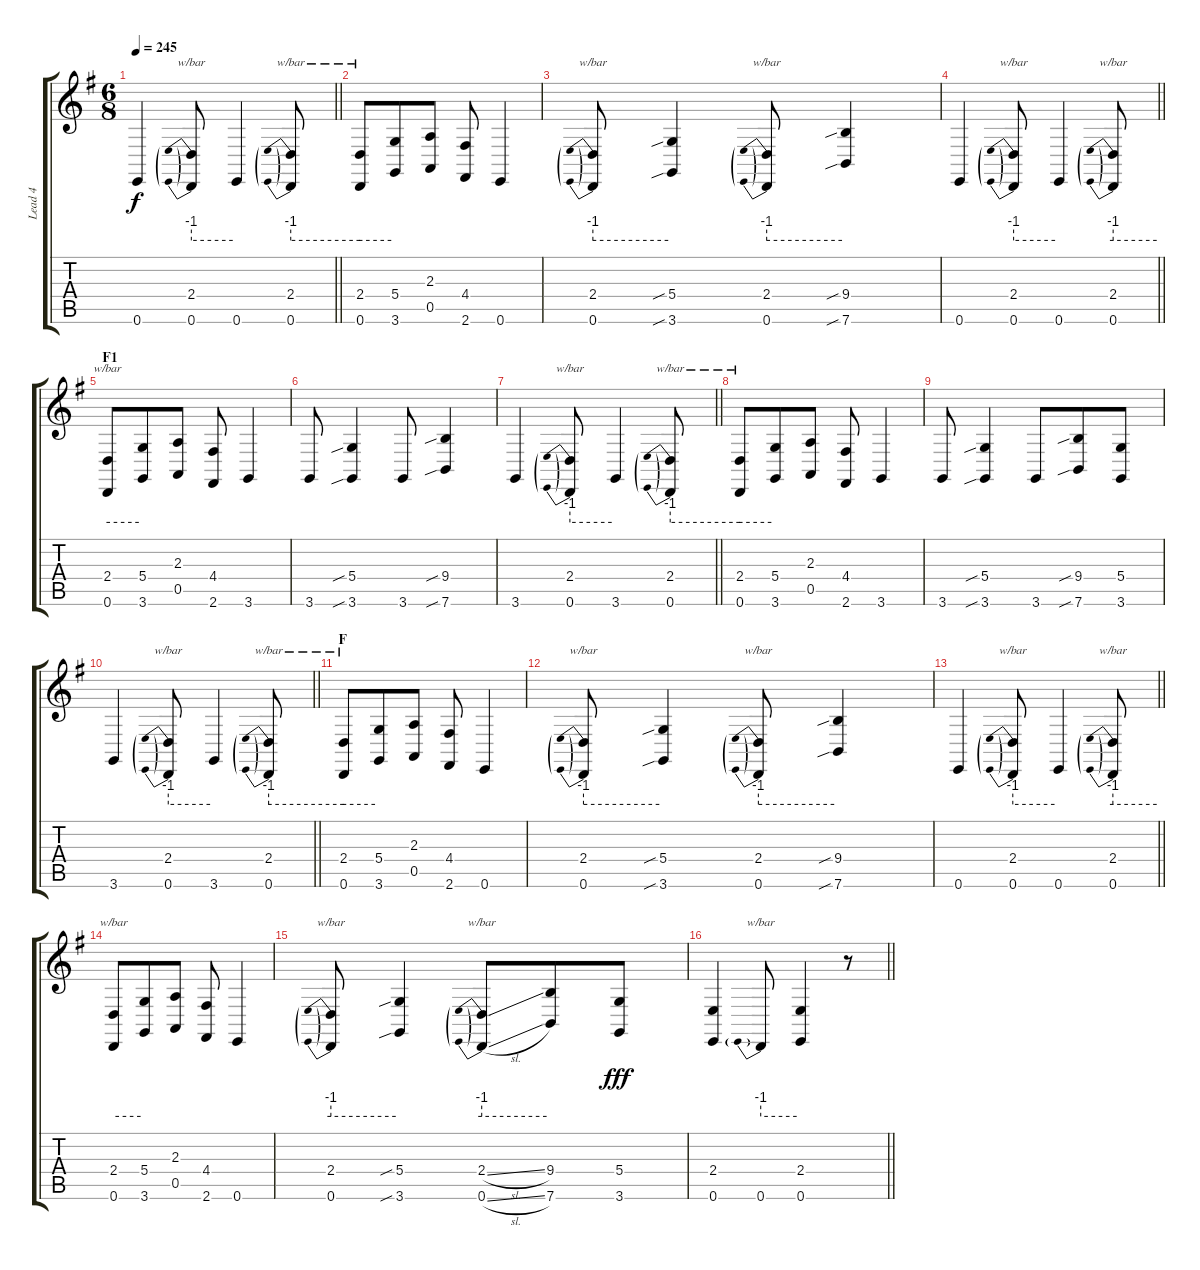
\track ("Lead 4" "Lead 4") {instrument lead2sawtooth}
\staff {score tabs}
\tuning (E4 B3 G3 D3 A2 E2) {hide}
\ts (6 8)
\tempo 245
\clef g2
\barLineRight lightlight
\ks eminor
0.6.4{dy f} (2.4 0.6).8{tbe (predive default 0 -4 60 -4)} 0.6.4 (2.4 0.6).8{tbe (predive default 0 -4 60 -4)} |
\section ("" "")
(2.4 0.6).8{tbe (hold default 0 -4 60 -4)} (5.4 3.6).8 (2.3 0.5).8 (4.4 2.6).8 0.6.4 |
(2.4 0.6).8{tbe (predive default 0 -4 60 -4)} (5.4{sib} 3.6{sib}).4 (2.4 0.6).8{tbe (predive default 0 -4 60 -4)} (9.4{sib} 7.6{sib}).4 |
\barLineRight lightlight
0.6.4 (2.4 0.6).8{tbe (predive default 0 -4 60 -4)} 0.6.4 (2.4 0.6).8{tbe (predive default 0 -4 60 -4)} |
\section ("" "F1")
(2.4 0.6).8{tbe (hold default 0 -4 60 -4)} (5.4 3.6).8 (2.3 0.5).8 (4.4 2.6).8 3.6.4 |
3.6.8 (5.4{sib} 3.6{sib}).4 3.6.8 (9.4{sib} 7.6{sib}).4 |
\barLineRight lightlight
3.6.4 (2.4 0.6).8{tbe (predive default 0 -4 60 -4)} 3.6.4 (2.4 0.6).8{tbe (predive default 0 -4 60 -4)} |
\section ("" "")
(2.4 0.6).8{tbe (hold default 0 -4 60 -4)} (5.4 3.6).8 (2.3 0.5).8 (4.4 2.6).8 3.6.4 |
3.6.8 (5.4{sib} 3.6{sib}).4 3.6.8 (9.4{sib} 7.6{sib}).8 (5.4 3.6).8 |
\barLineRight lightlight
3.6.4 (2.4 0.6).8{tbe (predive default 0 -4 60 -4)} 3.6.4 (2.4 0.6).8{tbe (predive default 0 -4 60 -4)} |
\section ("" "F")
(2.4 0.6).8{tbe (hold default 0 -4 60 -4)} (5.4 3.6).8 (2.3 0.5).8 (4.4 2.6).8 0.6.4 |
(2.4 0.6).8{tbe (predive default 0 -4 60 -4)} (5.4{sib} 3.6{sib}).4 (2.4 0.6).8{tbe (predive default 0 -4 60 -4)} (9.4{sib} 7.6{sib}).4 |
\barLineRight lightlight
0.6.4 (2.4 0.6).8{tbe (predive default 0 -4 60 -4)} 0.6.4 (2.4 0.6).8{tbe (predive default 0 -4 60 -4)} |
\section ("" "")
(2.4 0.6).8{tbe (hold default 0 -4 60 -4)} (5.4 3.6).8 (2.3 0.5).8 (4.4 2.6).8 0.6.4 |
(2.4 0.6).8{tbe (predive default 0 -4 60 -4)} (5.4{sib} 3.6{sib}).4 (2.4{sl} 0.6{sl}).8{tbe (predive default 0 -4 60 -4)} (9.4 7.6).8 (5.4 3.6).8{dy fff} |
\barLineRight lightlight
(2.4 0.6).4 0.6.8{tbe (predive default 0 -4 60 -4)} (2.4 0.6).4 r.8
